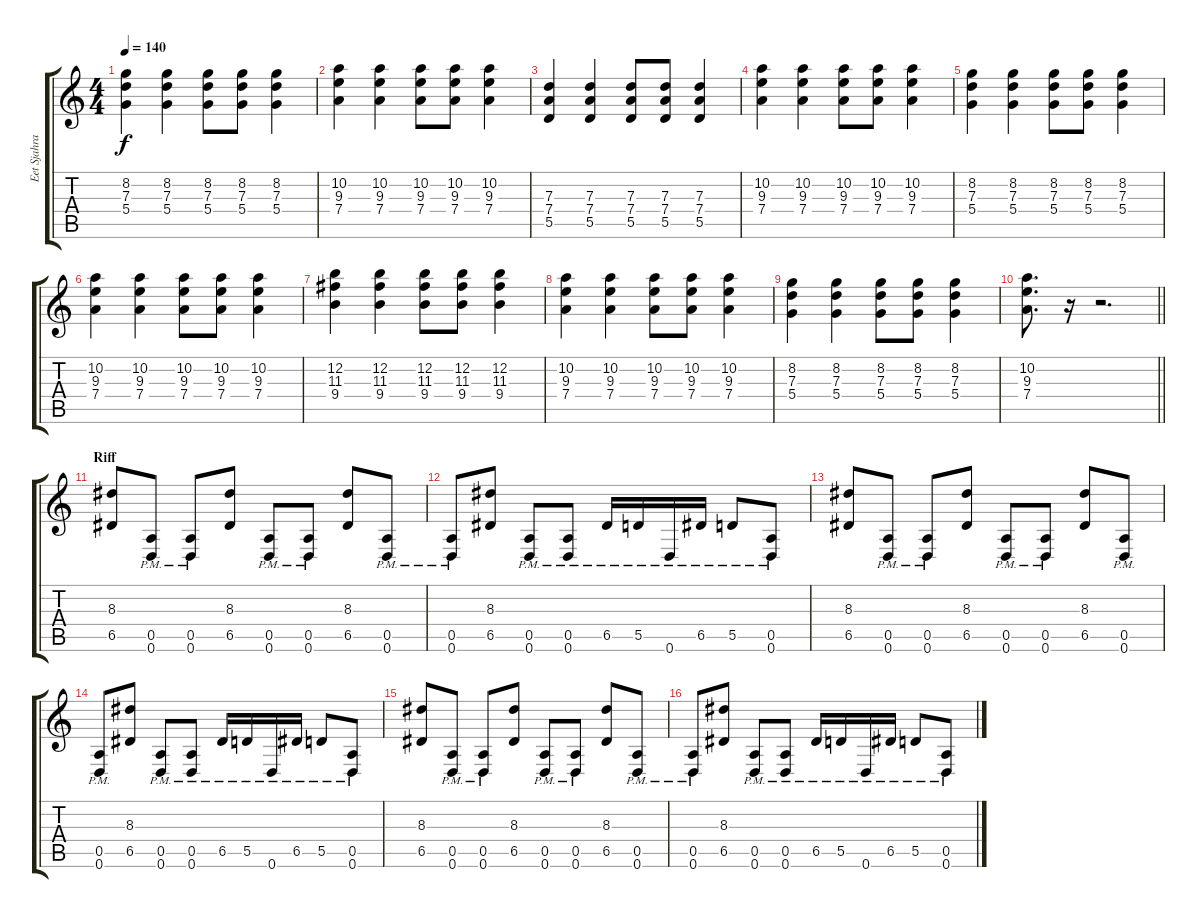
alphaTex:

\track ("Eet Sjahraine" "Eet Sjahra") {instrument distortionguitar}
\staff {score tabs}
\tuning (E4 B3 G3 D3 A2 D2) {hide}
\ts (4 4)
\tempo 140
\clef g2
\ks c
(8.2 7.3 5.4).4{dy f} (8.2 7.3 5.4).4 (8.2 7.3 5.4).8 (8.2 7.3 5.4).8 (8.2 7.3 5.4).4 |
(10.2 9.3 7.4).4 (10.2 9.3 7.4).4 (10.2 9.3 7.4).8 (10.2 9.3 7.4).8 (10.2 9.3 7.4).4 |
(7.3 7.4 5.5).4 (7.3 7.4 5.5).4 (7.3 7.4 5.5).8 (7.3 7.4 5.5).8 (7.3 7.4 5.5).4 |
(10.2 9.3 7.4).4 (10.2 9.3 7.4).4 (10.2 9.3 7.4).8 (10.2 9.3 7.4).8 (10.2 9.3 7.4).4 |
(8.2 7.3 5.4).4 (8.2 7.3 5.4).4 (8.2 7.3 5.4).8 (8.2 7.3 5.4).8 (8.2 7.3 5.4).4 |
(10.2 9.3 7.4).4 (10.2 9.3 7.4).4 (10.2 9.3 7.4).8 (10.2 9.3 7.4).8 (10.2 9.3 7.4).4 |
(12.2 11.3 9.4).4 (12.2 11.3 9.4).4 (12.2 11.3 9.4).8 (12.2 11.3 9.4).8 (12.2 11.3 9.4).4 |
(10.2 9.3 7.4).4 (10.2 9.3 7.4).4 (10.2 9.3 7.4).8 (10.2 9.3 7.4).8 (10.2 9.3 7.4).4 |
(8.2 7.3 5.4).4 (8.2 7.3 5.4).4 (8.2 7.3 5.4).8 (8.2 7.3 5.4).8 (8.2 7.3 5.4).4 |
\barLineRight lightlight
(10.2 9.3 7.4).8{d} r.16 r.2{d} |
\section ("" "Riff")
(8.3 6.5).8{volume 15 instrument overdrivenguitar} (0.5{pm} 0.6{pm}).8 (0.5{pm} 0.6{pm}).8 (8.3 6.5).8 (0.5{pm} 0.6{pm}).8 (0.5{pm} 0.6{pm}).8 (8.3 6.5).8 (0.5{pm} 0.6{pm}).8 |
(0.5{pm} 0.6{pm}).8 (8.3 6.5).8 (0.5{pm} 0.6{pm}).8 (0.5{pm} 0.6{pm}).8 6.5{pm}.16 5.5{pm}.16 0.6{pm}.16 6.5{pm}.16 5.5{pm}.8 (0.5{pm} 0.6{pm}).8 |
(8.3 6.5).8 (0.5{pm} 0.6{pm}).8 (0.5{pm} 0.6{pm}).8 (8.3 6.5).8 (0.5{pm} 0.6{pm}).8 (0.5{pm} 0.6{pm}).8 (8.3 6.5).8 (0.5{pm} 0.6{pm}).8 |
(0.5{pm} 0.6{pm}).8 (8.3 6.5).8 (0.5{pm} 0.6{pm}).8 (0.5{pm} 0.6{pm}).8 6.5{pm}.16 5.5{pm}.16 0.6{pm}.16 6.5{pm}.16 5.5{pm}.8 (0.5{pm} 0.6{pm}).8 |
(8.3 6.5).8 (0.5{pm} 0.6{pm}).8 (0.5{pm} 0.6{pm}).8 (8.3 6.5).8 (0.5{pm} 0.6{pm}).8 (0.5{pm} 0.6{pm}).8 (8.3 6.5).8 (0.5{pm} 0.6{pm}).8 |
(0.5{pm} 0.6{pm}).8 (8.3 6.5).8 (0.5{pm} 0.6{pm}).8 (0.5{pm} 0.6{pm}).8 6.5{pm}.16 5.5{pm}.16 0.6{pm}.16 6.5{pm}.16 5.5{pm}.8 (0.5{pm} 0.6{pm}).8
